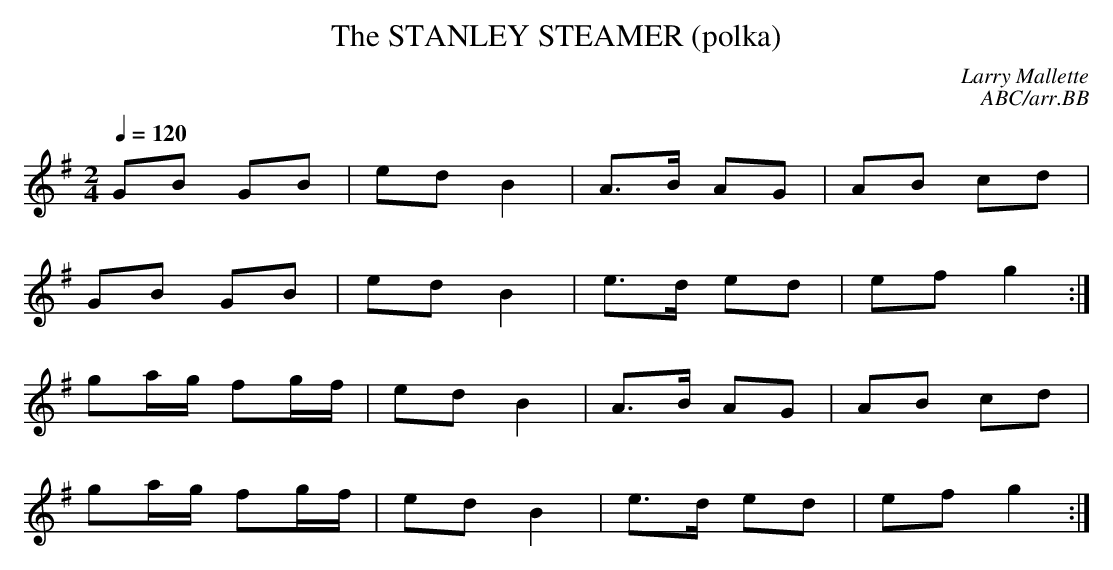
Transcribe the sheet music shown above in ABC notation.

X:1
T:STANLEY STEAMER (polka), The
C:Larry Mallette
C:ABC/arr.BB
Q:1/4=120
M:2/4
L:1/8
K:G
GB GB|edB2|A>B AG|AB cd|
GB GB|edB2|e>d ed |efg2 :|
ga/g/ fg/f/|edB2|A>B AG|AB cd|
ga/g/ fg/f/|edB2|e>d ed|efg2 :|
